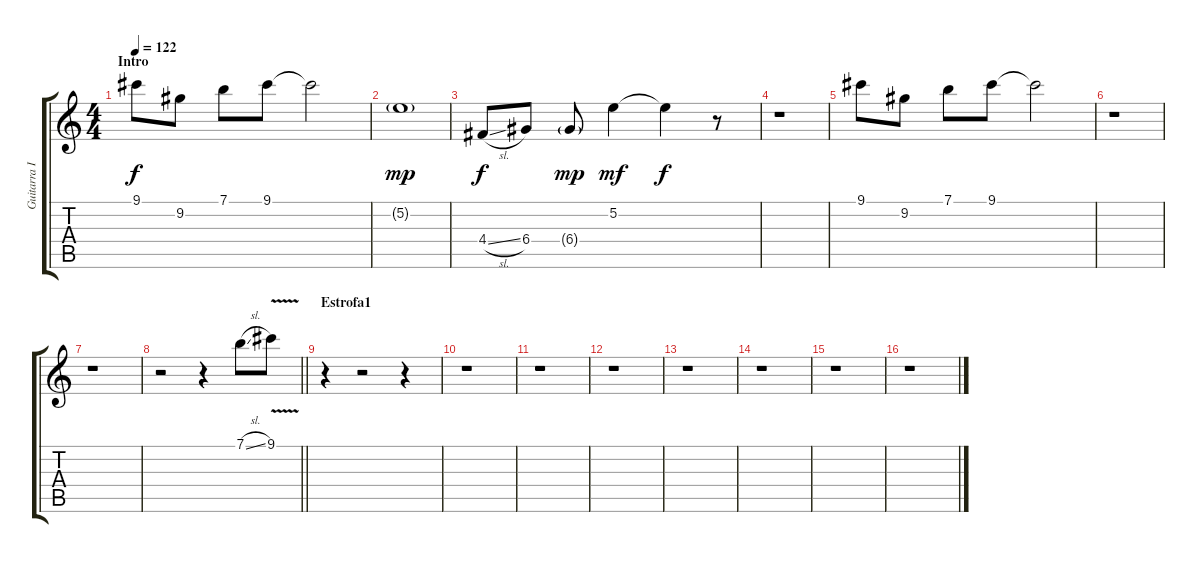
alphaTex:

\track ("Guitarra II" "Guitarra I") {instrument acousticguitarsteel}
\staff {score tabs}
\tuning (E4 B3 G3 D3 A2 E2) {hide}
\ts (4 4)
\section ("" "Intro")
\tempo 122
\clef g2
\ks c
9.1.8{dy f instrument acousticguitarsteel} 9.2.8 7.1.8 9.1.8 9.1{t}.2 |
5.2{g}.1{dy mp} |
4.4{sl}.8{dy f} 6.4.8 6.4{g}.8{dy mp} 5.2.4{dy mf} 5.2{t}.4{dy f} r.8 |
r.1 |
9.1.8 9.2.8 7.1.8 9.1.8 9.1{t}.2 |
r.1 |
r.1 |
\barLineRight lightlight
r.2 r.4 7.1{sl}.8{volume 13} 9.1{v}.8 |
\section ("" "Estrofa1")
r.4 r.2 r.4 |
r.1 |
r.1 |
r.1 |
r.1 |
r.1 |
r.1 |
r.1
